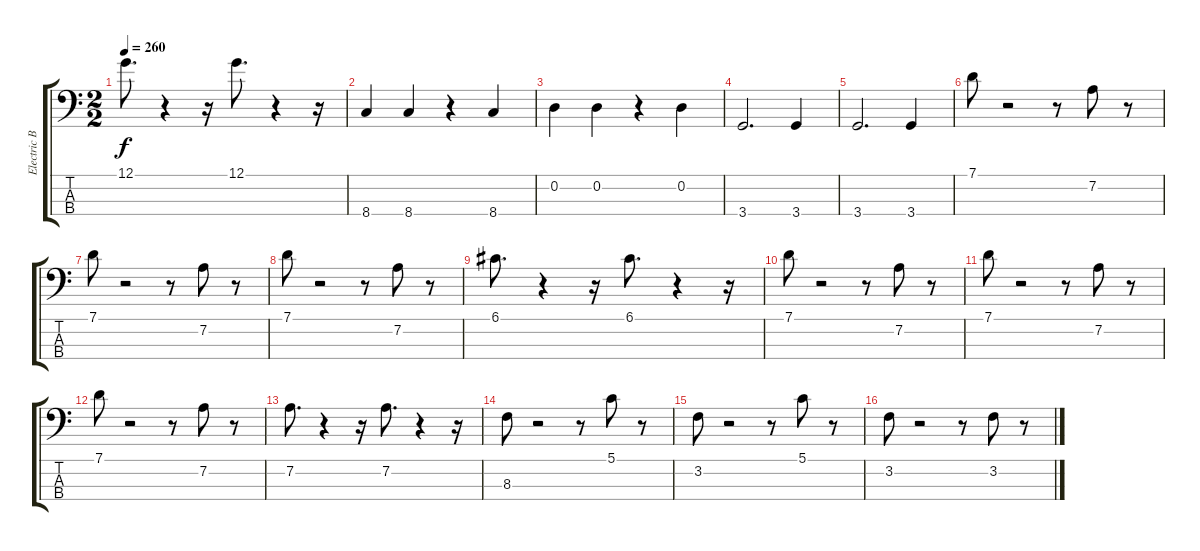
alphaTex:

\track ("Electric Bass (pick)" "Electric B") {instrument electricbasspick}
\staff {score tabs}
\tuning (G2 D2 A1 E1) {hide}
\ts (2 2)
\tempo 260
\clef f4
\ks c
12.1.8{d dy f} r.4 r.16 12.1.8{d} r.4 r.16 |
8.4.4 8.4.4 r.4 8.4.4 |
0.2.4 0.2.4 r.4 0.2.4 |
3.4.2{d} 3.4.4 |
3.4.2{d} 3.4.4 |
7.1.8 r.2 r.8 7.2.8 r.8 |
7.1.8 r.2 r.8 7.2.8 r.8 |
7.1.8 r.2 r.8 7.2.8 r.8 |
6.1.8{d} r.4 r.16 6.1.8{d} r.4 r.16 |
7.1.8 r.2 r.8 7.2.8 r.8 |
7.1.8 r.2 r.8 7.2.8 r.8 |
7.1.8 r.2 r.8 7.2.8 r.8 |
7.2.8{d} r.4 r.16 7.2.8{d} r.4 r.16 |
8.3.8 r.2 r.8 5.1.8 r.8 |
3.2.8 r.2 r.8 5.1.8 r.8 |
3.2.8 r.2 r.8 3.2.8 r.8
